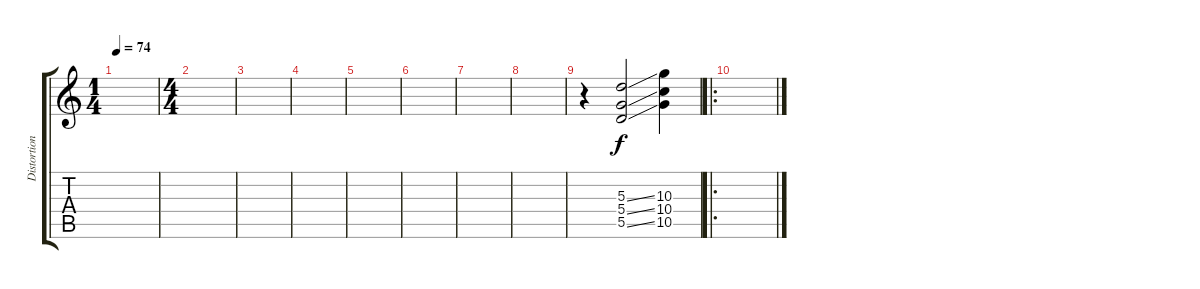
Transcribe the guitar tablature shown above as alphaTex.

\track ("Distortion 2" "Distortion") {instrument distortionguitar}
\staff {score tabs}
\tuning (D4 D4 A3 D3 A2 D2) {hide}
\ts (1 4)
\tempo 74
\clef g2
\ks c
|
\ts (4 4)
|
|
|
|
|
|
|
r.4 (5.3{ss} 5.4{ss} 5.5{ss}).2 (10.3 10.4 10.5).4 |
\ro
